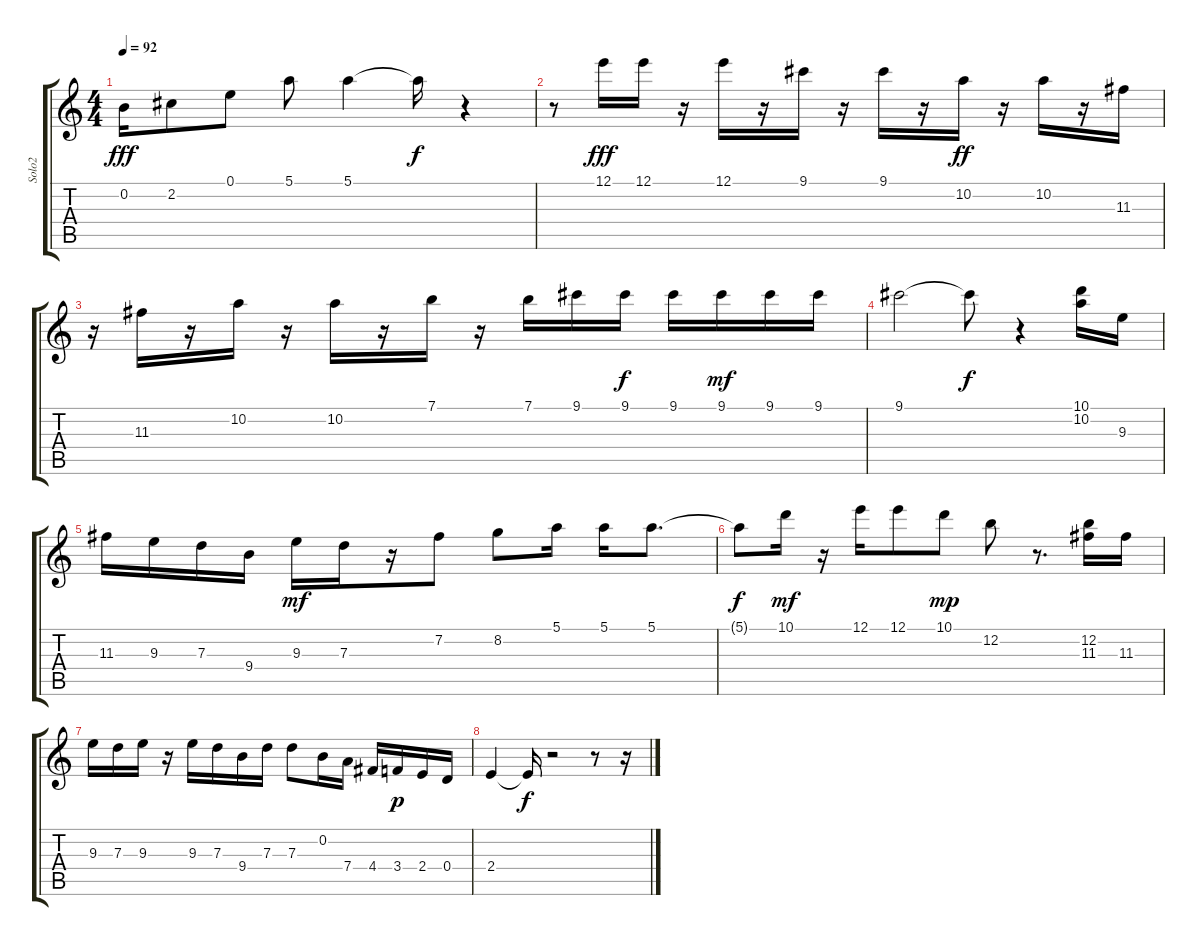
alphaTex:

\track ("Solo2" "Solo2") {instrument acousticguitarsteel}
\staff {score tabs}
\tuning (E4 B3 G3 D3 A2 E2) {hide}
\ts (4 4)
\tempo 92
\clef g2
\ks c
0.2.16{dy fff} 2.2.8 0.1.8 5.1.8 5.1.4 5.1{t}.16{dy f} r.4 |
r.8 12.1.16{dy fff} 12.1.16 r.16 12.1.16 r.16 9.1.16 r.16 9.1.16 r.16 10.2.16{dy ff} r.16 10.2.16 r.16 11.3.16 |
r.16 11.3.16 r.16 10.2.16 r.16 10.2.16 r.16 7.1.16 r.16 7.1.16 9.1.16 9.1.16{dy f} 9.1.16 9.1.16{dy mf} 9.1.16 9.1.16 |
9.1.2 9.1{t}.8{dy f} r.4 (10.1 10.2).16 9.3.16 |
11.3.16 9.3.16 7.3.16 9.4.16 9.3.16{dy mf} 7.3.16 r.16 7.2.8 8.2.8 5.1.16 5.1.16 5.1.8{d} |
5.1{t}.8{dy f} 10.1.16{dy mf} r.16 12.1.16 12.1.8 10.1.8{dy mp} 12.2.8 r.8{d} (12.2 11.3).16 11.3.16 |
9.3.16 7.3.16 9.3.16 r.16 9.3.16 7.3.16 9.4.16 7.3.16 7.3.8 0.2.16 7.4.16 4.4.16 3.4.16{dy p} 2.4.16 0.4.16 |
2.4.4 2.4{t}.16{dy f} r.2 r.8 r.16
